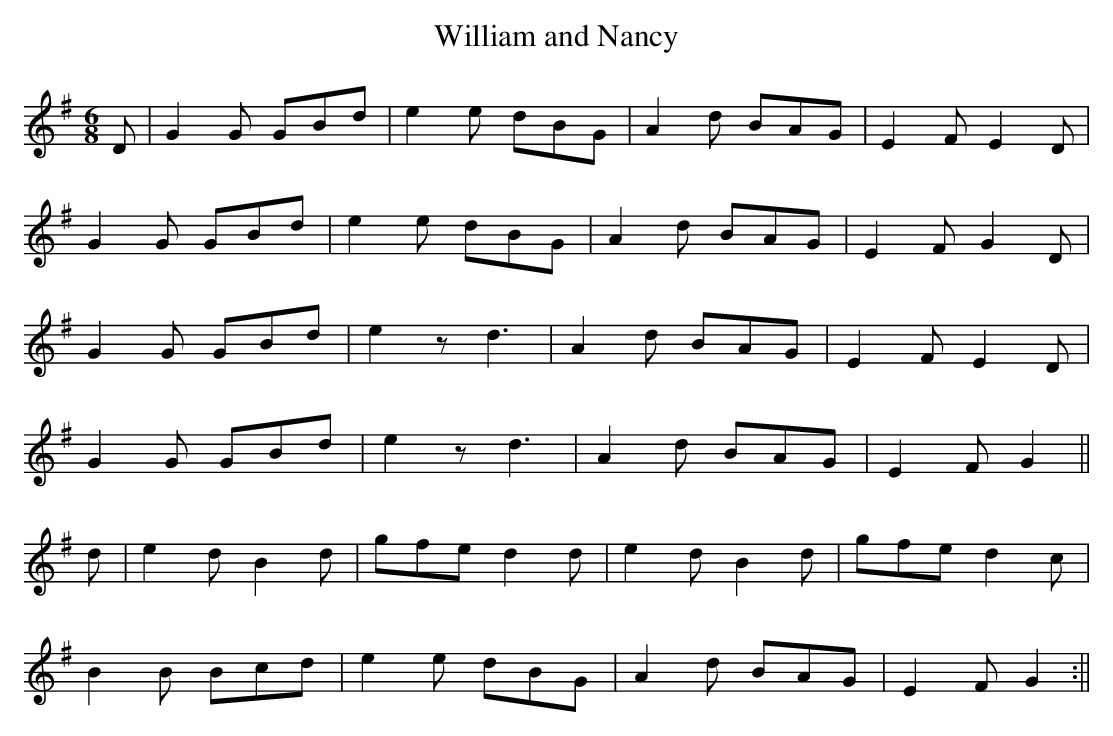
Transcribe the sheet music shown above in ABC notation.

X:1
T:William and Nancy
M:6/8
L:1/8
K:G
D|G2 G GBd|e2 e dBG|A2 d BAG|E2 F E2 D|
G2 G GBd|e2 e dBG|A2 d BAG|E2 F G2D|
G2 G GBd|e2 z d3|A2 d BAG|E2 F E2 D|
G2 G GBd|e2 z d3|A2 d BAG|E2 F G2||
d|e2 d B2 d|gfe d2 d|e2 d B2 d|gfe d2 c|
B2 B Bcd|e2 e dBG|A2 d BAG|E2 F G2:||
